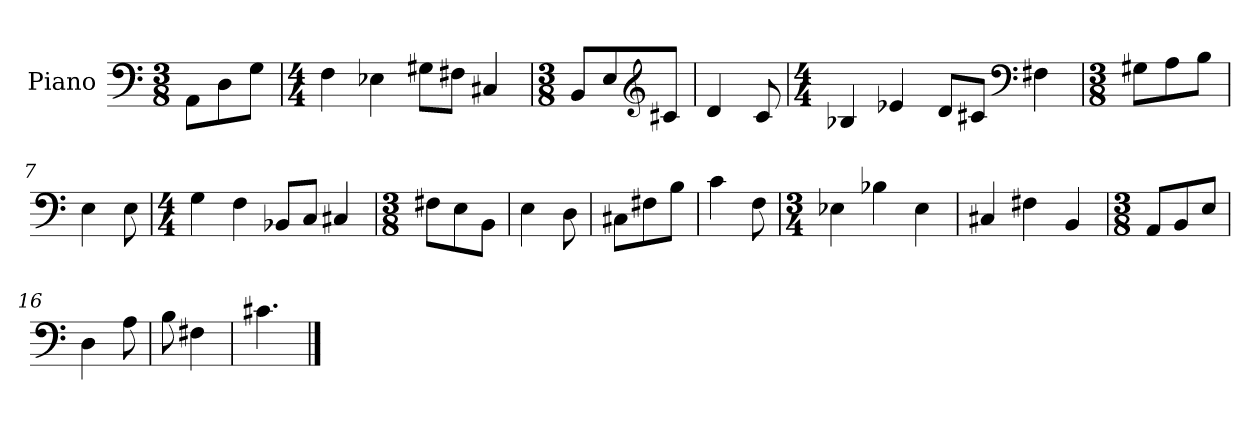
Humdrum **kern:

**kern
*part1
*staff1
*I"Piano
*I'Pno.
*clefF4
*k[]
*M3/8
*MM120
=1
8AA\L
8D\
8G\J
=2
*M4/4
4F\
4E-X\
8G#X\L
8F#X\J
4C#X/
=3
*M3/8
8BB/L
8E/
*clefG2
8c#X/J
=4
4d/
8c/
=5
*M4/4
4B-X/
4e-X/
8d/L
8c#X/J
*clefF4
4F#X\
=6
*M3/8
8G#X\L
8A\
8B\J
=7
4E\
8E\
!!LO:LB:g=z
=8
*M4/4
4G\
4F\
8BB-X/L
8C/J
4C#X/
=9
*M3/8
8F#X\L
8E\
8BB\J
=10
4E\
8D\
=11
8C#X\L
8F#X\
8B\J
=12
4c\
8F\
=13
*M3/4
4E-X\
4B-X\
4E-\
=14
4C#X/
4F#X\
4BB/
=15
*M3/8
8AA/L
8BB/
8E/J
=16
4D\
8A\
=17
8B\
4F#X\
=18
4.c#X\
==
*-
